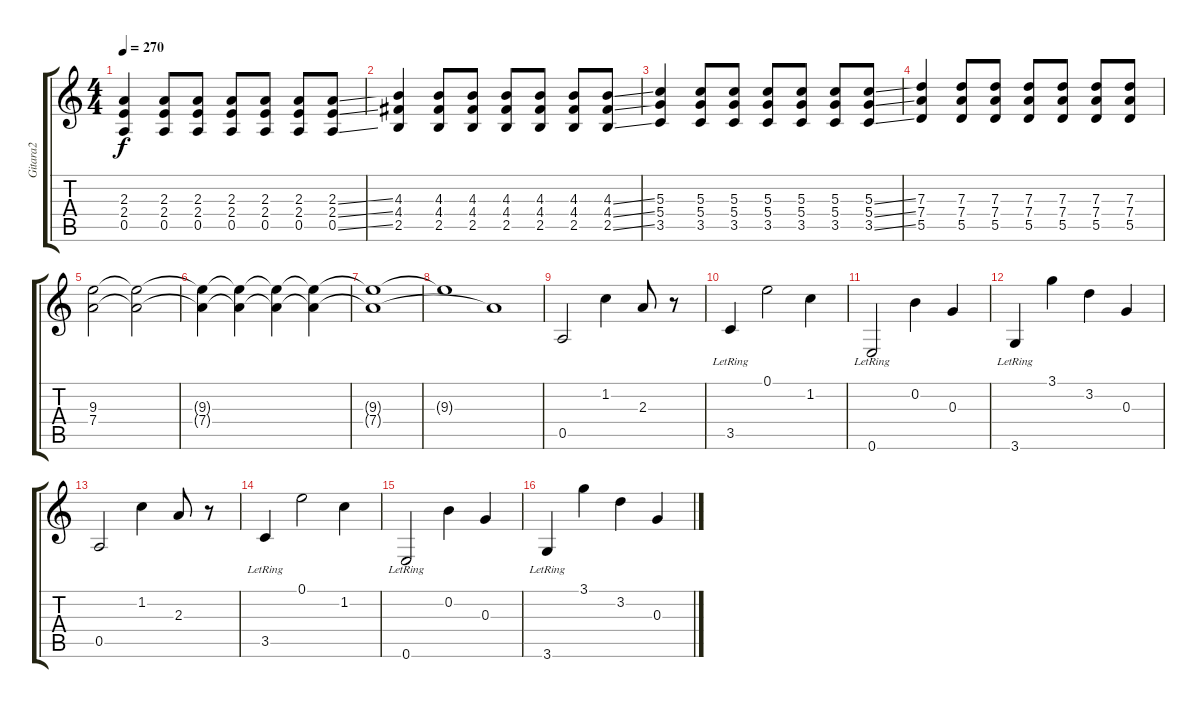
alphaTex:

\track ("Gitara2" "Gitara2") {instrument electricguitarclean}
\staff {score tabs}
\tuning (E4 B3 G3 D3 A2 E2) {hide}
\ts (4 4)
\tempo 270
\clef g2
\ks c
(2.3 2.4 0.5).4{dy f instrument overdrivenguitar} (2.3 2.4 0.5).8 (2.3 2.4 0.5).8 (2.3 2.4 0.5).8 (2.3 2.4 0.5).8 (2.3 2.4 0.5).8 (2.3{ss} 2.4{ss} 0.5{ss}).8 |
(4.3 4.4 2.5).4 (4.3 4.4 2.5).8 (4.3 4.4 2.5).8 (4.3 4.4 2.5).8 (4.3 4.4 2.5).8 (4.3 4.4 2.5).8 (4.3{ss} 4.4{ss} 2.5{ss}).8 |
(5.3 5.4 3.5).4 (5.3 5.4 3.5).8 (5.3 5.4 3.5).8 (5.3 5.4 3.5).8 (5.3 5.4 3.5).8 (5.3 5.4 3.5).8 (5.3{ss} 5.4{ss} 3.5{ss}).8 |
(7.3 7.4 5.5).4 (7.3 7.4 5.5).8 (7.3 7.4 5.5).8 (7.3 7.4 5.5).8 (7.3 7.4 5.5).8 (7.3 7.4 5.5).8 (7.3 7.4 5.5).8 |
(9.3 7.4).2 (9.3{t} 7.4{t}).2 |
(9.3{t} 7.4{t}).4 (9.3{t} 7.4{t}).4 (9.3{t} 7.4{t}).4 (9.3{t} 7.4{t}).4 |
(9.3{t} 7.4{t}).1 |
9.3{t}.1 7.4{t}.1 |
0.5.2{instrument overdrivenguitar} 1.2.4 2.3.8 r.8 |
3.5{lr}.4 0.1.2 1.2.4 |
0.6{lr}.2 0.2.4 0.3.4 |
3.6{lr}.4 3.1.4 3.2.4 0.3.4 |
0.5.2{instrument overdrivenguitar} 1.2.4 2.3.8 r.8 |
3.5{lr}.4 0.1.2 1.2.4 |
0.6{lr}.2 0.2.4 0.3.4 |
3.6{lr}.4 3.1.4 3.2.4 0.3.4
